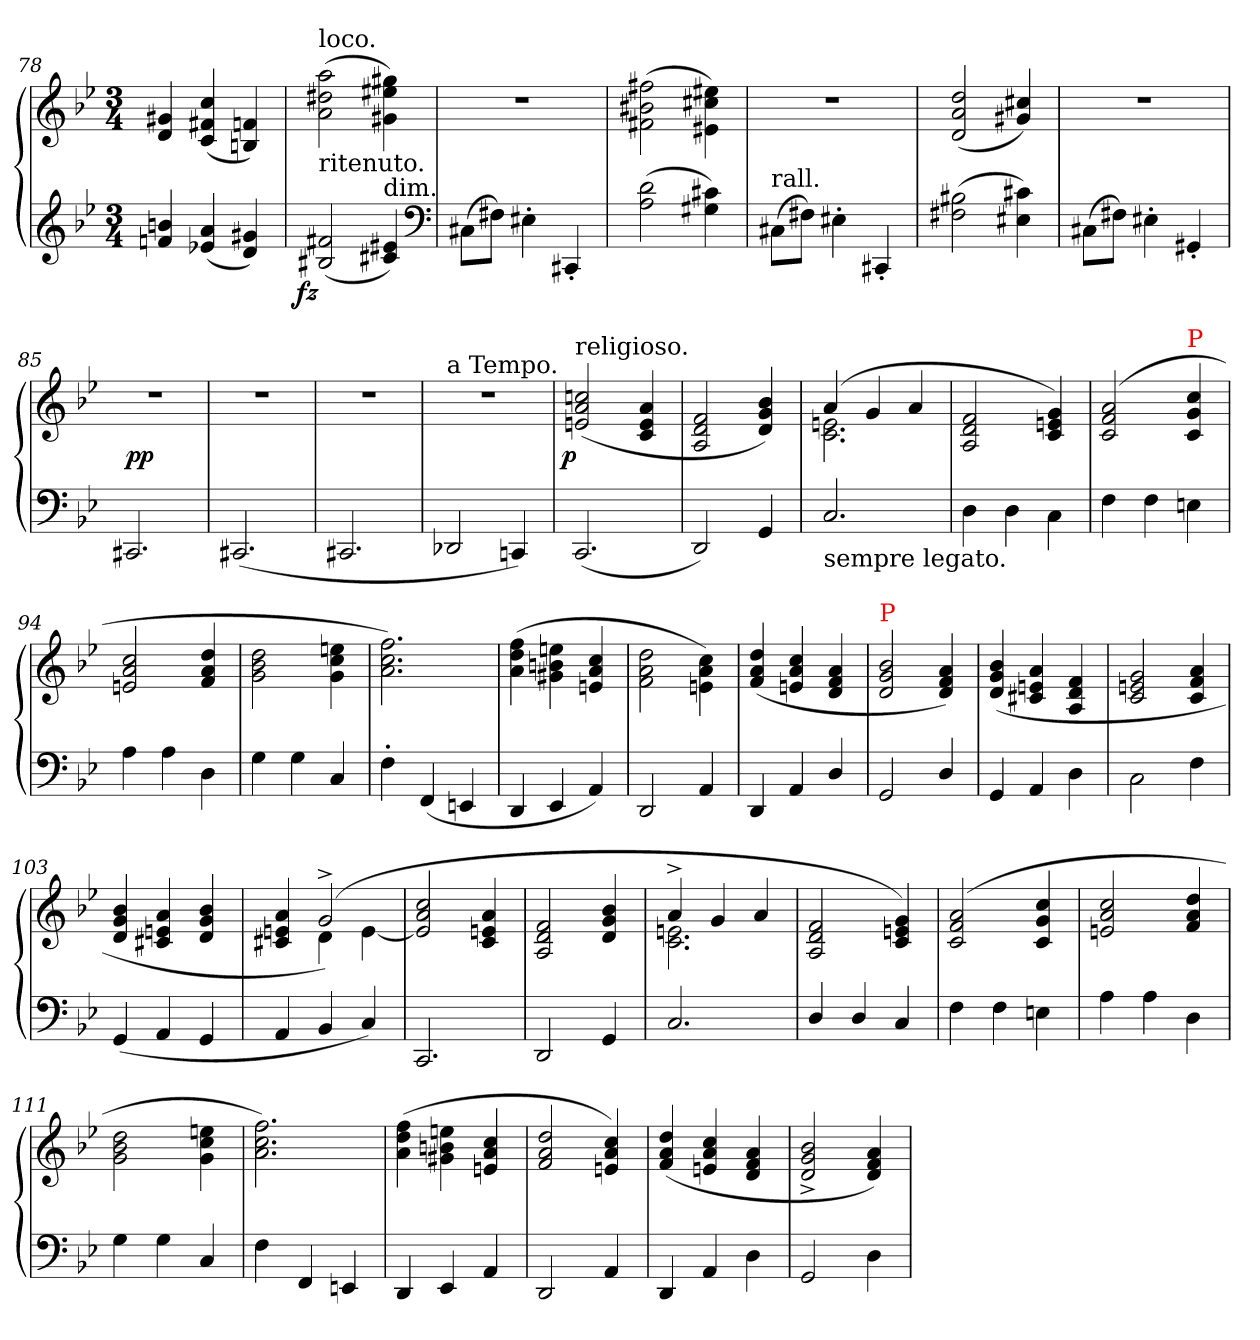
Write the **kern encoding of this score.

**kern	**kern	**dynam
*part1	*part1	*part1
*staff2	*staff1	*staff1/2
*clefG2	*clefG2	*
*k[b-e-]	*k[b-e-]	*
*g:	*g:	*
*M3/4	*M3/4	*
=78	=78	=78
4bn/ 4fn/	4g#X/ 4d/	.
(4a/ 4e-X/	(<4cc/ 4f#X/ 4c/	.
4g#X/ 4d/)	4fn/ 4Bn/)	.
=79	=79	=79
!	!LO:TX:b:t=ritenuto.	!
!	!LO:TX:a:t=loco.	!
!	!	!LO:DY:b=2:rj
(2f#X 2B#X	(2aa 2dd#X 2a	fz
!	!LO:TX:c:t=dim.	!
4e#X 4c#X)	4gg#X 4ee#X 4g#X)	.
*clefF4	*	*
=80	=80	=80
(8C#XL	2.rdd	.
8F#XJ)	.	.
4E#X'>	.	.
4CC#X'<	.	.
=81	=81	=81
(2d 2A	(2ff#X 2b#X 2f#X	.
4c#X 4G#X)	4ee#X\ 4cc#X\ 4e#X\)	.
=82	=82	=82
!LO:TX:a:t=rall.	!	!
(8C#XL	2.rdd	.
8F#XJ)	.	.
4E#X'>	.	.
4CC#X'<	.	.
=83	=83	=83
(2B#X 2F#X	(2dd 2a 2d	.
4c#X 4E#X)	4cc#X 4g#X)	.
=84	=84	=84
(8C#XL	2.rdd	.
8F#XJ)	.	.
4E#X'>	.	.
4GG#X'<	.	.
=85	=85	=85
2.CC#X	2.rdd	pp
=86	=86	=86
(2.CC#X	2.rdd	.
=87	=87	=87
2.CC#X	2.rdd	.
=88	=88	=88
!	!LO:TX:a:t=a Tempo.	!
2DD-X	2.r	.
4CCn)	.	.
=89	=89	=89
!	!LO:TX:a:t=religioso.	!
!	!	!LO:DY:rj
(2.CC	(2ccn 2a 2en	p
.	4a 4e 4c	.
=90	=90	=90
2DD)	2f 2d 2A	.
4GG	4b- 4g 4d)	.
=91	=91	=91
*	*^	*
!LO:TX:b:t=sempre legato.	!	!	!
2.C/	(>4a	2.en 2.c	.
.	4g	.	.
.	4a	.	.
*	*v	*v	*
=92	=92	=92
4D	2f 2d 2A	.
4D	.	.
4C\	4g 4en 4c)	.
=93	=93	=93
4F	(>2a 2f 2c	.
4F	.	.
!	!LO:TX:a:color=red:t=P	!
4En	4cc 4g 4c	.
=94	=94	=94
4A	2cc 2a 2en	.
4A	.	.
4D	4dd 4a 4f	.
=95	=95	=95
4G	2dd 2b- 2g	.
4G	.	.
4C/	4een 4cc 4g	.
=96	=96	=96
4F'>	2.ff 2.cc 2.a)	.
(4FF	.	.
4EEn	.	.
=97	=97	=97
4DD	(4ff 4dd 4a	.
4EE-	4een 4bn 4g#X	.
4AA)	4cc/ 4a/ 4e/	.
=98	=98	=98
2DD	2dd\ 2a\ 2f\	.
4AA	4cc\ 4a\ 4en\)	.
=99	=99	=99
4DD	(4dd/ 4a/ 4f/	.
4AA	4cc/ 4a/ 4en/	.
4D/	4a/ 4f/ 4d/	.
=100	=100	=100
!	!LO:TX:a:color=red:t=P	!
2GG	2b- 2g 2d	.
4D/	4a 4f 4d)	.
=101	=101	=101
4GG	(>4b- 4g 4d	.
4AA	4a 4en 4c#X	.
4D\	4f 4d 4A	.
=102	=102	=102
2C\	2g 2en 2c	.
4F\	4a 4f 4c	.
=103	=103	=103
(<4GG	4b- 4g 4d	.
4AA	4a 4en 4c#X	.
4GG	4b- 4g 4d	.
=104	=104	=104
*	*^	*
4AA	4a 4en 4c#X	4ryy	.
4BB-	(2g^>)	4d	.
4C)	.	[4e	.
*	*v	*v	*
=105	=105	=105
2.CC	2cc 2a 2en]	.
.	4a 4e 4c	.
=106	=106	=106
2DD	2f 2d 2A	.
4GG	4b- 4g 4d	.
=107	=107	=107
*	*^	*
2.C	4a^>	2.en 2.c	.
.	4g	.	.
.	4a	.	.
*	*v	*v	*
=108	=108	=108
4D/	2f 2d 2A	.
4D/	.	.
4C	4g 4en 4c)	.
=109	=109	=109
4F	(>2a 2f 2c	.
4F	.	.
4En	4cc 4g 4c	.
=110	=110	=110
4A	2cc 2a 2en	.
4A	.	.
4D	4dd 4a 4f	.
=111	=111	=111
4G	2dd 2b- 2g	.
4G	.	.
4C/	4een 4cc 4g	.
=112	=112	=112
4F	2.ff 2.cc 2.a)	.
4FF	.	.
4EEn	.	.
=113	=113	=113
4DD	(4ff 4dd 4a	.
4EE-	4een 4bn 4g#X	.
4AA	4cc/ 4a/ 4e/	.
=114	=114	=114
2DD	2dd/ 2a/ 2f/	.
4AA	4cc/ 4a/ 4en/)	.
=115	=115	=115
4DD	(4dd 4a 4f	.
4AA	4cc 4a 4en	.
4D\	4a 4f 4d	.
=116	=116	=116
2GG	2b-^< 2g^< 2d^<	.
4D\	4a 4f 4d)	.
=	=	=
*-	*-	*-
